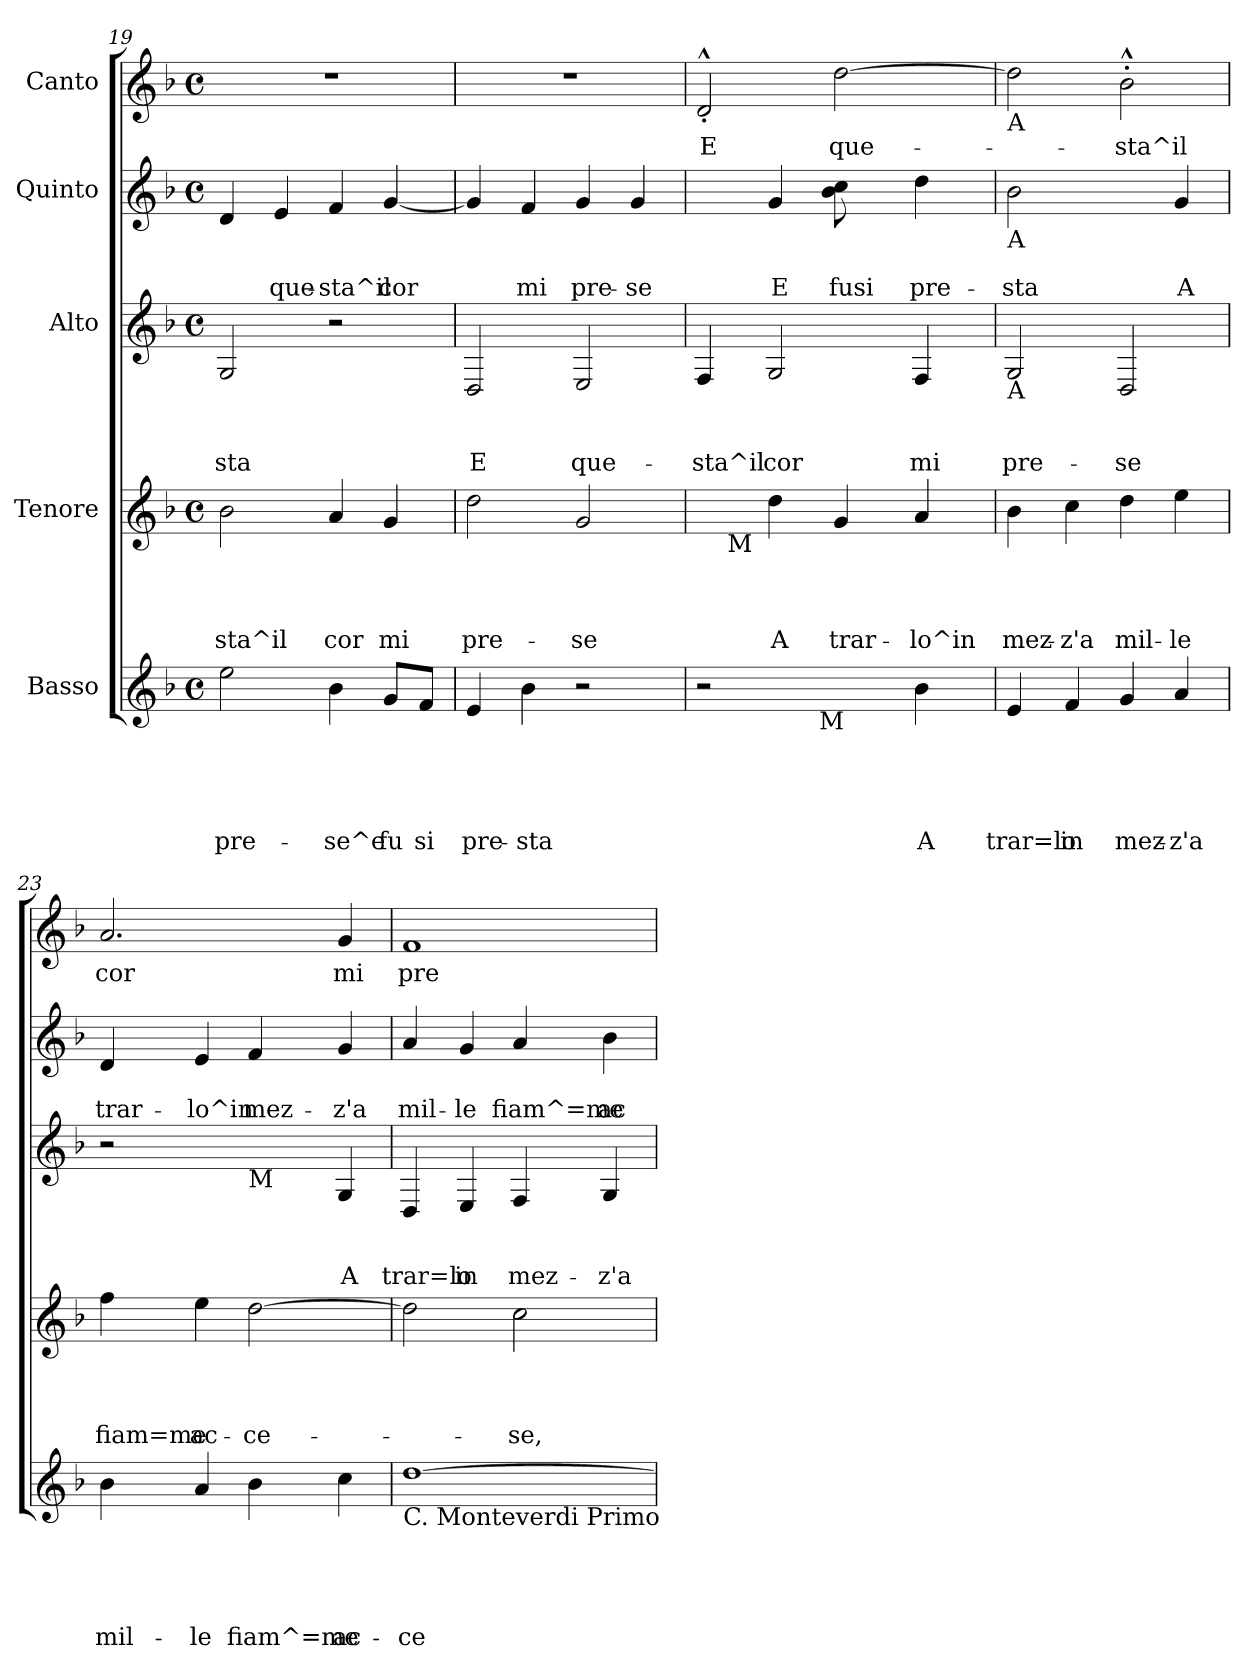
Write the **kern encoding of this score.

**kern	**text	**text	**text	**text	**text	**kern	**text	**text	**text	**text	**kern	**text	**text	**text	**kern	**text	**text	**kern	**text
*part5	*part5	*part5	*part5	*part5	*part5	*part4	*part4	*part4	*part4	*part4	*part3	*part3	*part3	*part3	*part2	*part2	*part2	*part1	*part1
*staff5	*staff5	*staff5	*staff5	*staff5	*staff5	*staff4	*staff4	*staff4	*staff4	*staff4	*staff3	*staff3	*staff3	*staff3	*staff2	*staff2	*staff2	*staff1	*staff1
*I"Basso	*	*	*	*	*	*I"Tenore	*	*	*	*	*I"Alto	*	*	*	*I"Quinto	*	*	*I"Canto	*
*clefG2	*	*	*	*	*	*clefG2	*	*	*	*	*clefG2	*	*	*	*clefG2	*	*	*clefG2	*
*k[b-]	*	*	*	*	*	*k[b-]	*	*	*	*	*k[b-]	*	*	*	*k[b-]	*	*	*k[b-]	*
*F:	*	*	*	*	*	*F:	*	*	*	*	*F:	*	*	*	*F:	*	*	*F:	*
*M4/4	*	*	*	*	*	*M4/4	*	*	*	*	*M4/4	*	*	*	*M4/4	*	*	*M4/4	*
*met(c)	*	*	*	*	*	*met(c)	*	*	*	*	*met(c)	*	*	*	*met(c)	*	*	*met(c)	*
=19	=19	=19	=19	=19	=19	=19	=19	=19	=19	=19	=19	=19	=19	=19	=19	=19	=19	=19	=19
!	!	!	!	!	!LO:LY:b	!	!	!	!	!LO:LY:b	!	!	!	!LO:LY:b	!	!	!	!	!
2ee\	.	.	.	.	pre-	2b-\	.	.	.	-sta^il	2G/	.	.	-sta	4d/	.	.	1r	.
!	!	!	!	!	!	!	!	!	!	!	!	!	!	!	!	!	!LO:LY:b	!	!
.	.	.	.	.	.	.	.	.	.	.	.	.	.	.	4e/	.	que-	.	.
!	!	!	!	!	!LO:LY:b	!	!	!	!	!LO:LY:b	!	!	!	!	!	!	!LO:LY:b	!	!
4b-\	.	.	.	.	-se^e	4a/	.	.	.	cor	2r	.	.	.	4f/	.	-sta^il	.	.
!	!	!	!	!	!LO:LY:b	!	!	!	!	!LO:LY:b	!	!	!	!	!	!	!LO:LY:b	!	!
8g/L	.	.	.	.	fu	4g/	.	.	.	mi	.	.	.	.	[<4g/	.	cor	.	.
!	!	!	!	!	!LO:LY:b	!	!	!	!	!	!	!	!	!	!	!	!	!	!
8f/J	.	.	.	.	si	.	.	.	.	.	.	.	.	.	.	.	.	.	.
=20	=20	=20	=20	=20	=20	=20	=20	=20	=20	=20	=20	=20	=20	=20	=20	=20	=20	=20	=20
!	!	!	!	!	!LO:LY:b	!	!	!	!	!LO:LY:b	!	!	!	!LO:LY:b	!	!	!	!	!
4e/	.	.	.	.	pre-	2dd\	.	.	.	pre-	2D/	.	.	E	4g/]	.	.	1r	.
!	!	!	!	!	!LO:LY:b	!	!	!	!	!	!	!	!	!	!	!	!LO:LY:b	!	!
4b-\	.	.	.	.	-sta	.	.	.	.	.	.	.	.	.	4f/	.	mi	.	.
!	!	!	!	!	!	!	!	!	!	!LO:LY:b	!	!	!	!LO:LY:b	!	!	!LO:LY:b	!	!
2r	.	.	.	.	.	2g/	.	.	.	-se	2E/	.	.	que-	4g/	.	pre-	.	.
!	!	!	!	!	!	!	!	!	!	!	!	!	!	!	!	!	!LO:LY:b	!	!
.	.	.	.	.	.	.	.	.	.	.	.	.	.	.	4g/	.	-se	.	.
=21	=21	=21	=21	=21	=21	=21	=21	=21	=21	=21	=21	=21	=21	=21	=21	=21	=21	=21	=21
!	!	!	!	!	!	!	!	!	!	!	!	!	!	!LO:LY:b	!	!	!	!	!LO:LY:b
*^	*	*	*	*	*	*^	*	*	*	*	*	*	*	*	*	*	*	*	*
2r	4...ryy	.	.	.	.	.	4ryy	16.ryy	.	.	.	.	4F/	.	.	-sta^il	4ryy	.	.	2d^^<'</	E
!	!	!	!	!	!	!	!	!LO:TX:b:t=M	!	!	!	!	!	!	!	!	!	!	!	!	!
.	.	.	.	.	.	.	.	2ryy	.	.	.	.	.	.	.	.	.	.	.	.	.
!	!	!	!	!	!	!	!	!	!	!	!	!LO:LY:b	!	!	!	!LO:LY:b	!	!	!LO:LY:b	!	!
.	.	.	.	.	.	.	4dd\	.	.	.	.	A	2G/	.	.	cor	4g/	.	E	.	.
!	!LO:TX:b:t=M	!	!	!	!	!	!	!	!	!	!	!	!	!	!	!	!	!	!	!	!
.	2ryy	.	.	.	.	.	.	.	.	.	.	.	.	.	.	.	.	.	.	.	.
!	!	!	!	!	!	!	!	!	!	!	!	!LO:LY:b	!	!	!	!	!	!	!LO:LY:b	!	!LO:LY:b
4ryy	.	.	.	.	.	.	4g/	.	.	.	.	trar-	.	.	.	.	8b-\ 8cc\	.	fusi	[<2dd\	que-
.	.	.	.	.	.	.	.	4ryy	.	.	.	.	.	.	.	.	.	.	.	.	.
.	.	.	.	.	.	.	.	.	.	.	.	.	.	.	.	.	8ryy	.	.	.	.
!	!	!	!	!	!	!LO:LY:b	!	!	!	!	!	!LO:LY:b	!	!	!	!LO:LY:b	!	!	!LO:LY:b	!	!
4b-\	.	.	.	.	.	A	4a/	.	.	.	.	-lo^in	4F/	.	.	mi	4dd\	.	pre-	.	.
.	.	.	.	.	.	.	.	8ryy	.	.	.	.	.	.	.	.	.	.	.	.	.
.	32ryy	.	.	.	.	.	.	32ryy	.	.	.	.	.	.	.	.	.	.	.	.	.
!!LO:PB:g=z
=22	=22	=22	=22	=22	=22	=22	=22	=22	=22	=22	=22	=22	=22	=22	=22	=22	=22	=22	=22	=22	=22
!	!	!	!	!	!	!	!	!	!	!	!	!	!	!	!	!	!	!	!	!LO:TX:b:t=A	!
!	!	!	!	!	!	!	!	!	!	!	!	!	!	!	!	!	!LO:TX:b:t=A	!	!	!	!
!	!	!	!	!	!	!	!	!	!	!	!	!	!LO:TX:b:t=A	!	!	!	!	!	!	!	!
!	!	!	!	!	!	!	!LO:TX:b:t=A	!	!	!	!	!	!	!	!	!	!	!	!	!	!
!LO:TX:b:t=B	!	!	!	!	!	!	!	!	!	!	!	!	!	!	!	!	!	!	!	!	!
!	!	!	!	!	!	!LO:LY:b	!	!	!	!	!	!LO:LY:b	!	!	!	!LO:LY:b	!	!	!LO:LY:b	!	!
*v	*v	*	*	*	*	*	*	*	*	*	*	*	*	*	*	*	*	*	*	*	*
*	*	*	*	*	*	*v	*v	*	*	*	*	*	*	*	*	*	*	*	*	*
4e/	.	.	.	.	trar=lo	4b-\	.	.	.	mez-	2G/	.	.	pre-	2b-\	.	-sta	2dd\]	.
!	!	!	!	!	!LO:LY:b	!	!	!	!	!LO:LY:b	!	!	!	!	!	!	!	!	!
4f/	.	.	.	.	in	4cc\	.	.	.	-z'a	.	.	.	.	.	.	.	.	.
!	!	!	!	!	!LO:LY:b	!	!	!	!	!LO:LY:b	!	!	!	!LO:LY:b	!	!	!	!	!LO:LY:b
4g/	.	.	.	.	mez-	4dd\	.	.	.	mil-	2D/	.	.	-se	4ryy	.	.	2b-^^>'>\	-sta^il
!	!	!	!	!	!LO:LY:b	!	!	!	!	!LO:LY:b	!	!	!	!	!	!	!LO:LY:b	!	!
4a/	.	.	.	.	-z'a	4ee\	.	.	.	-le	.	.	.	.	4g/	.	A	.	.
=23	=23	=23	=23	=23	=23	=23	=23	=23	=23	=23	=23	=23	=23	=23	=23	=23	=23	=23	=23
!	!	!	!	!	!LO:LY:b	!	!	!	!	!LO:LY:b	!	!	!	!	!	!	!LO:LY:b	!	!LO:LY:b
4b-\	.	.	.	.	mil-	4ff\	.	.	.	fiam=me	2r	.	.	.	4d/	.	trar-	2.a/	cor
!	!	!	!	!	!LO:LY:b	!	!	!	!	!LO:LY:b	!	!	!	!	!	!	!LO:LY:b	!	!
4a/	.	.	.	.	-le	4ee\	.	.	.	ac-	.	.	.	.	4e/	.	-lo^in	.	.
!	!	!	!	!	!	!	!	!	!	!	!LO:TX:b:t=M	!	!	!	!	!	!	!	!
!	!	!	!	!	!LO:LY:b	!	!	!	!	!LO:LY:b	!	!	!	!	!	!	!LO:LY:b	!	!
4b-\	.	.	.	.	fiam^=me	[>2dd\	.	.	.	-ce-	4ryy	.	.	.	4f/	.	mez-	.	.
!	!	!	!	!	!LO:LY:b	!	!	!	!	!	!	!	!	!LO:LY:b	!	!	!LO:LY:b	!	!LO:LY:b
4cc\	.	.	.	.	ac-	.	.	.	.	.	4G/	.	.	A	4g/	.	-z'a	4g/	mi
=24	=24	=24	=24	=24	=24	=24	=24	=24	=24	=24	=24	=24	=24	=24	=24	=24	=24	=24	=24
!LO:TX:b:t=C. Monteverdi Primo	!	!	!	!	!	!	!	!	!	!	!	!	!	!	!	!	!	!	!
!	!	!	!	!	!LO:LY:b	!	!	!	!	!	!	!	!	!LO:LY:b	!	!	!LO:LY:b	!	!LO:LY:b
[>1dd	.	.	.	.	-ce-	2dd\]	.	.	.	.	4D/	.	.	trar=lo	4a/	.	mil-	1f	pre-
!	!	!	!	!	!	!	!	!	!	!	!	!	!	!LO:LY:b	!	!	!LO:LY:b	!	!
.	.	.	.	.	.	.	.	.	.	.	4E/	.	.	in	4g/	.	-le	.	.
!	!	!	!	!	!	!	!	!	!	!LO:LY:b	!	!	!	!LO:LY:b	!	!	!LO:LY:b	!	!
.	.	.	.	.	.	2cc\	.	.	.	-se,	4F/	.	.	mez-	4a/	.	fiam^=me	.	.
!	!	!	!	!	!	!	!	!	!	!	!	!	!	!LO:LY:b	!	!	!LO:LY:b	!	!
.	.	.	.	.	.	.	.	.	.	.	4G/	.	.	-z'a	4b-\	.	ac-	.	.
=	=	=	=	=	=	=	=	=	=	=	=	=	=	=	=	=	=	=	=
*-	*-	*-	*-	*-	*-	*-	*-	*-	*-	*-	*-	*-	*-	*-	*-	*-	*-	*-	*-
